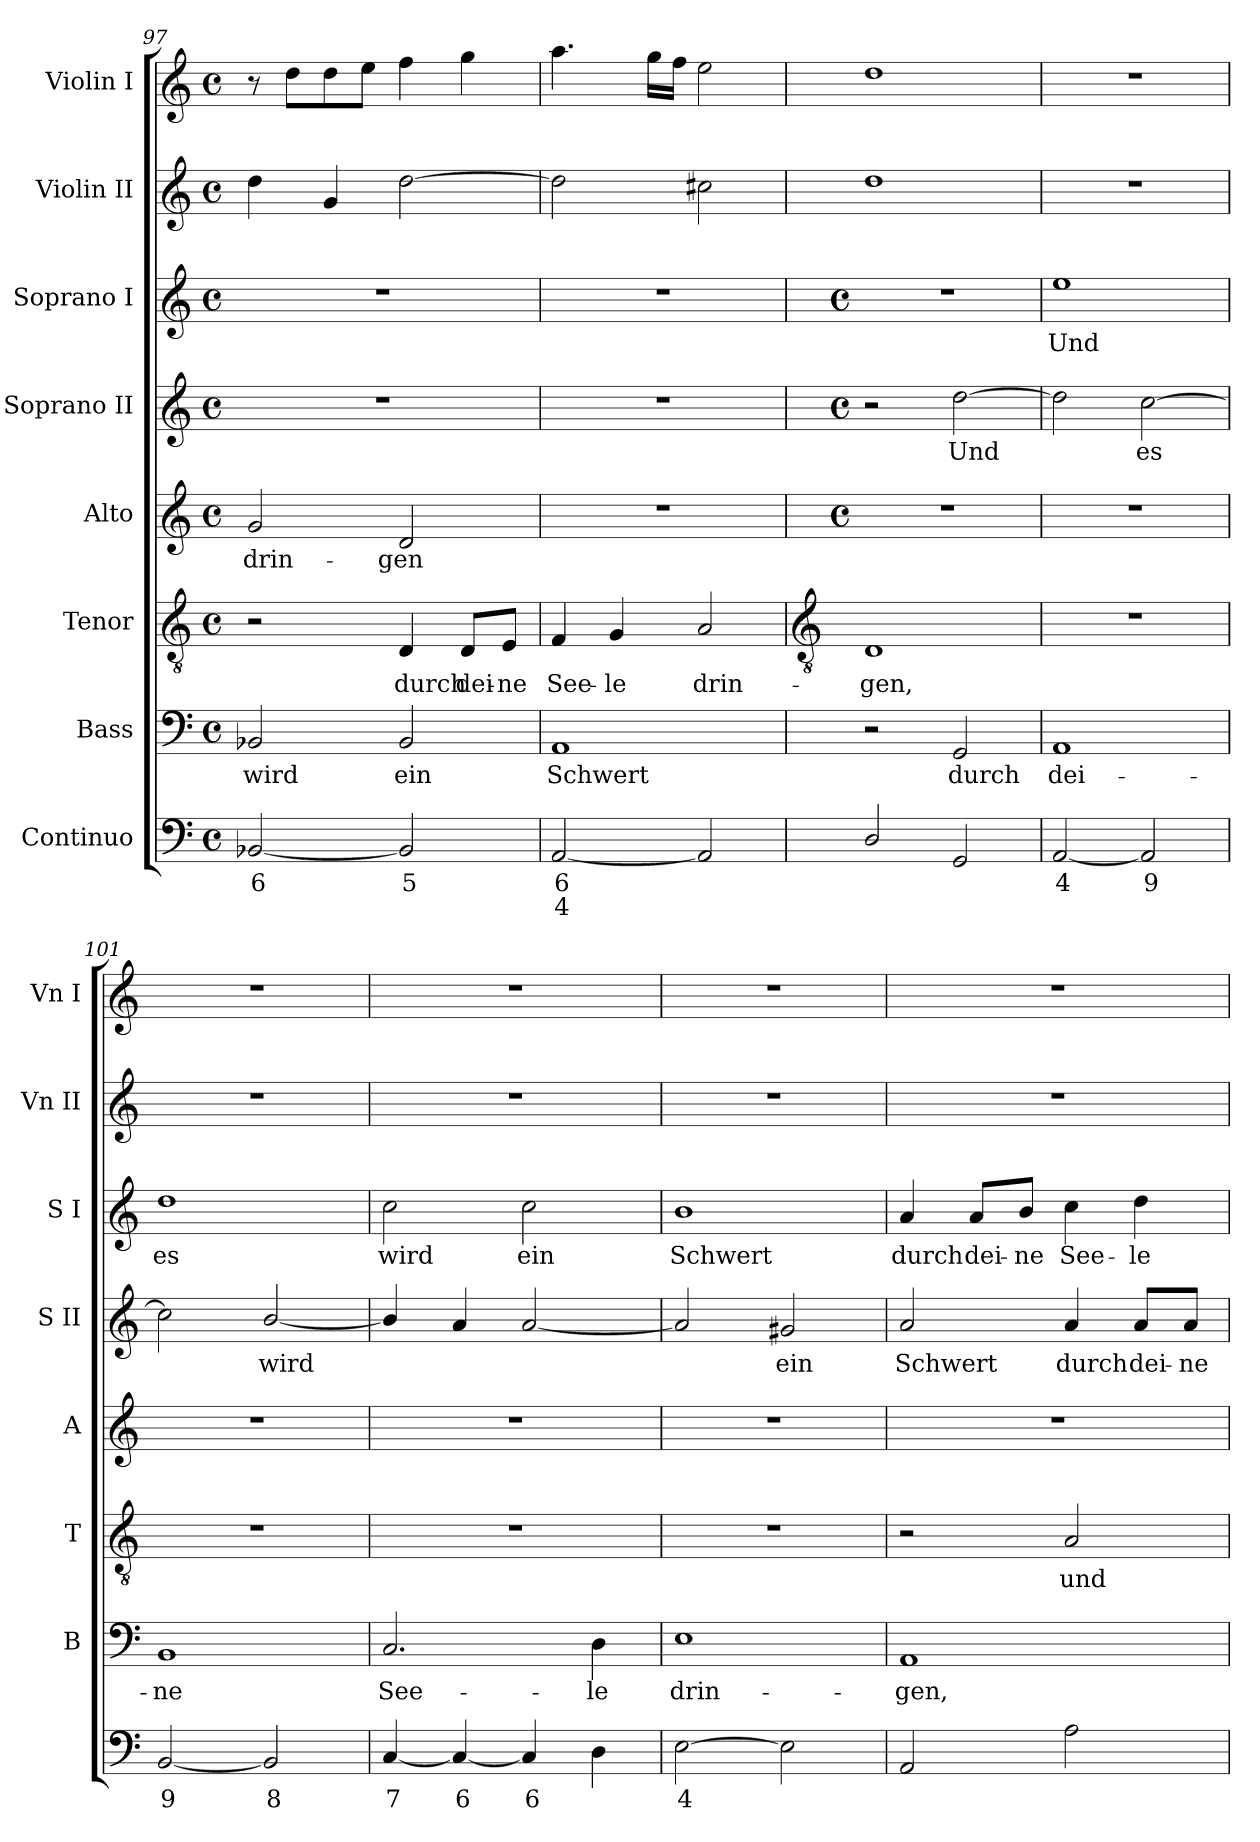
**kern	**text	**text	**kern	**text	**kern	**text	**kern	**text	**kern	**text	**kern	**text	**kern	**kern
*part8	*part8	*part8	*part7	*part7	*part6	*part6	*part5	*part5	*part4	*part4	*part3	*part3	*part2	*part1
*staff8	*staff8	*staff8	*staff7	*staff7	*staff6	*staff6	*staff5	*staff5	*staff4	*staff4	*staff3	*staff3	*staff2	*staff1
*I"Continuo	*	*	*I"Bass	*	*I"Tenor	*	*I"Alto	*	*I"Soprano II	*	*I"Soprano I	*	*I"Violin II	*I"Violin I
*	*	*	*I'B	*	*I'T	*	*I'A	*	*I'S II	*	*I'S I	*	*I'Vn II	*I'Vn I
*clefF4	*	*	*clefF4	*	*clefGv2	*	*clefG2	*	*clefG2	*	*clefG2	*	*clefG2	*clefG2
*k[]	*	*	*k[]	*	*k[]	*	*k[]	*	*k[]	*	*k[]	*	*k[]	*k[]
*C:	*	*	*C:	*	*C:	*	*C:	*	*C:	*	*C:	*	*C:	*C:
*M4/4	*	*	*M4/4	*	*M4/4	*	*M4/4	*	*M4/4	*	*M4/4	*	*M4/4	*M4/4
*met(c)	*	*	*met(c)	*	*met(c)	*	*met(c)	*	*met(c)	*	*met(c)	*	*met(c)	*met(c)
=97	=97	=97	=97	=97	=97	=97	=97	=97	=97	=97	=97	=97	=97	=97
!	!LO:LY:b	!	!	!LO:LY:b	!	!	!	!LO:LY:b	!	!	!	!	!	!
[2BB-X	6	.	2BB-X	wird	2r	.	2g	drin-	1r	.	1r	.	4dd	8r
.	.	.	.	.	.	.	.	.	.	.	.	.	.	8ddL
.	.	.	.	.	.	.	.	.	.	.	.	.	4g	8dd
.	.	.	.	.	.	.	.	.	.	.	.	.	.	8eeJ
!	!LO:LY:b	!	!	!LO:LY:b	!	!LO:LY:b	!	!LO:LY:b	!	!	!	!	!	!
2BB-]	5	.	2BB-	ein	4D	durch	2d	-gen	.	.	.	.	[2dd	4ff
!	!	!	!	!	!	!LO:LY:b	!	!	!	!	!	!	!	!
.	.	.	.	.	8D/L	dei-	.	.	.	.	.	.	.	4gg
!	!	!	!	!	!	!LO:LY:b	!	!	!	!	!	!	!	!
.	.	.	.	.	8E/J	-ne	.	.	.	.	.	.	.	.
=98	=98	=98	=98	=98	=98	=98	=98	=98	=98	=98	=98	=98	=98	=98
!	!LO:LY:b	!LO:LY:b	!	!LO:LY:b	!	!LO:LY:b	!	!	!	!	!	!	!	!
[2AA	6	4	1AA	Schwert	4F	See-	1r	.	1r	.	1r	.	2dd]	4.aa
!	!	!	!	!	!	!LO:LY:b	!	!	!	!	!	!	!	!
.	.	.	.	.	4G	-le	.	.	.	.	.	.	.	.
.	.	.	.	.	.	.	.	.	.	.	.	.	.	16ggLL
.	.	.	.	.	.	.	.	.	.	.	.	.	.	16ffJJ
!	!	!	!	!	!	!LO:LY:b	!	!	!	!	!	!	!	!
2AA]	.	.	.	.	2A	drin-	.	.	.	.	.	.	2cc#X	2ee
!!LO:LB:g=z
=99	=99	=99	=99	=99	=99	=99	=99	=99	=99	=99	=99	=99	=99	=99
*	*	*	*	*	*clefGv2	*	*	*	*	*	*	*	*	*
*	*	*	*	*	*	*	*	*	*k[]	*	*k[]	*	*	*
*	*	*	*	*	*	*	*	*	*C:	*	*C:	*	*	*
*	*	*	*	*	*	*	*M4/4	*	*M4/4	*	*M4/4	*	*	*
*	*	*	*	*	*	*	*met(c)	*	*met(c)	*	*met(c)	*	*	*
!	!	!	!	!	!	!LO:LY:b	!	!	!	!	!	!	!	!
2D/	.	.	2r	.	1D	-gen,	1r	.	2r	.	1r	.	1dd	1dd
!	!	!	!	!LO:LY:b	!	!	!	!	!	!LO:LY:b	!	!	!	!
2GG	.	.	2GG	durch	.	.	.	.	[2dd	Und	.	.	.	.
=100	=100	=100	=100	=100	=100	=100	=100	=100	=100	=100	=100	=100	=100	=100
!	!LO:LY:b	!	!	!LO:LY:b	!	!	!	!	!	!	!	!LO:LY:b	!	!
[2AA	4	.	1AA	dei-	1r	.	1r	.	2dd]	.	1ee	Und	1r	1r
!	!LO:LY:b	!	!	!	!	!	!	!	!	!LO:LY:b	!	!	!	!
2AA]	9	.	.	.	.	.	.	.	[2cc	es	.	.	.	.
=101	=101	=101	=101	=101	=101	=101	=101	=101	=101	=101	=101	=101	=101	=101
!	!LO:LY:b	!	!	!LO:LY:b	!	!	!	!	!	!	!	!LO:LY:b	!	!
[2BB	9	.	1BB	-ne	1r	.	1r	.	2cc]	.	1dd	es	1r	1r
!	!LO:LY:b	!	!	!	!	!	!	!	!	!LO:LY:b	!	!	!	!
2BB]	8	.	.	.	.	.	.	.	[2b/	wird	.	.	.	.
=102	=102	=102	=102	=102	=102	=102	=102	=102	=102	=102	=102	=102	=102	=102
!	!LO:LY:b	!	!	!LO:LY:b	!	!	!	!	!	!	!	!LO:LY:b	!	!
[4C	7	.	2.C	See-	1r	.	1r	.	4b/]	.	2cc	wird	1r	1r
!	!LO:LY:b	!	!	!	!	!	!	!	!	!	!	!	!	!
4C_	6	.	.	.	.	.	.	.	4a	.	.	.	.	.
!	!LO:LY:b	!	!	!	!	!	!	!	!	!	!	!LO:LY:b	!	!
4C]	6	.	.	.	.	.	.	.	[2a	.	2cc	ein	.	.
!	!	!	!	!LO:LY:b	!	!	!	!	!	!	!	!	!	!
4D	.	.	4D	-le	.	.	.	.	.	.	.	.	.	.
=103	=103	=103	=103	=103	=103	=103	=103	=103	=103	=103	=103	=103	=103	=103
!	!LO:LY:b	!	!	!LO:LY:b	!	!	!	!	!	!	!	!LO:LY:b	!	!
[2E	4	.	1E	drin-	1r	.	1r	.	2a]	.	1b	Schwert	1r	1r
!	!	!	!	!	!	!	!	!	!	!LO:LY:b	!	!	!	!
2E]	.	.	.	.	.	.	.	.	2g#X	ein	.	.	.	.
=104	=104	=104	=104	=104	=104	=104	=104	=104	=104	=104	=104	=104	=104	=104
!	!	!	!	!LO:LY:b	!	!	!	!	!	!LO:LY:b	!	!LO:LY:b	!	!
2AA	.	.	1AA	-gen,	2r	.	1r	.	2a	Schwert	4a	durch	1r	1r
!	!	!	!	!	!	!	!	!	!	!	!	!LO:LY:b	!	!
.	.	.	.	.	.	.	.	.	.	.	8a/L	dei-	.	.
!	!	!	!	!	!	!	!	!	!	!	!	!LO:LY:b	!	!
.	.	.	.	.	.	.	.	.	.	.	8b/J	-ne	.	.
!	!	!	!	!	!	!LO:LY:b	!	!	!	!LO:LY:b	!	!LO:LY:b	!	!
2A	.	.	.	.	2A	und	.	.	4a	durch	4cc	See-	.	.
!	!	!	!	!	!	!	!	!	!	!LO:LY:b	!	!LO:LY:b	!	!
.	.	.	.	.	.	.	.	.	8a/L	dei-	4dd	-le	.	.
!	!	!	!	!	!	!	!	!	!	!LO:LY:b	!	!	!	!
.	.	.	.	.	.	.	.	.	8a/J	-ne	.	.	.	.
=	=	=	=	=	=	=	=	=	=	=	=	=	=	=
*-	*-	*-	*-	*-	*-	*-	*-	*-	*-	*-	*-	*-	*-	*-
